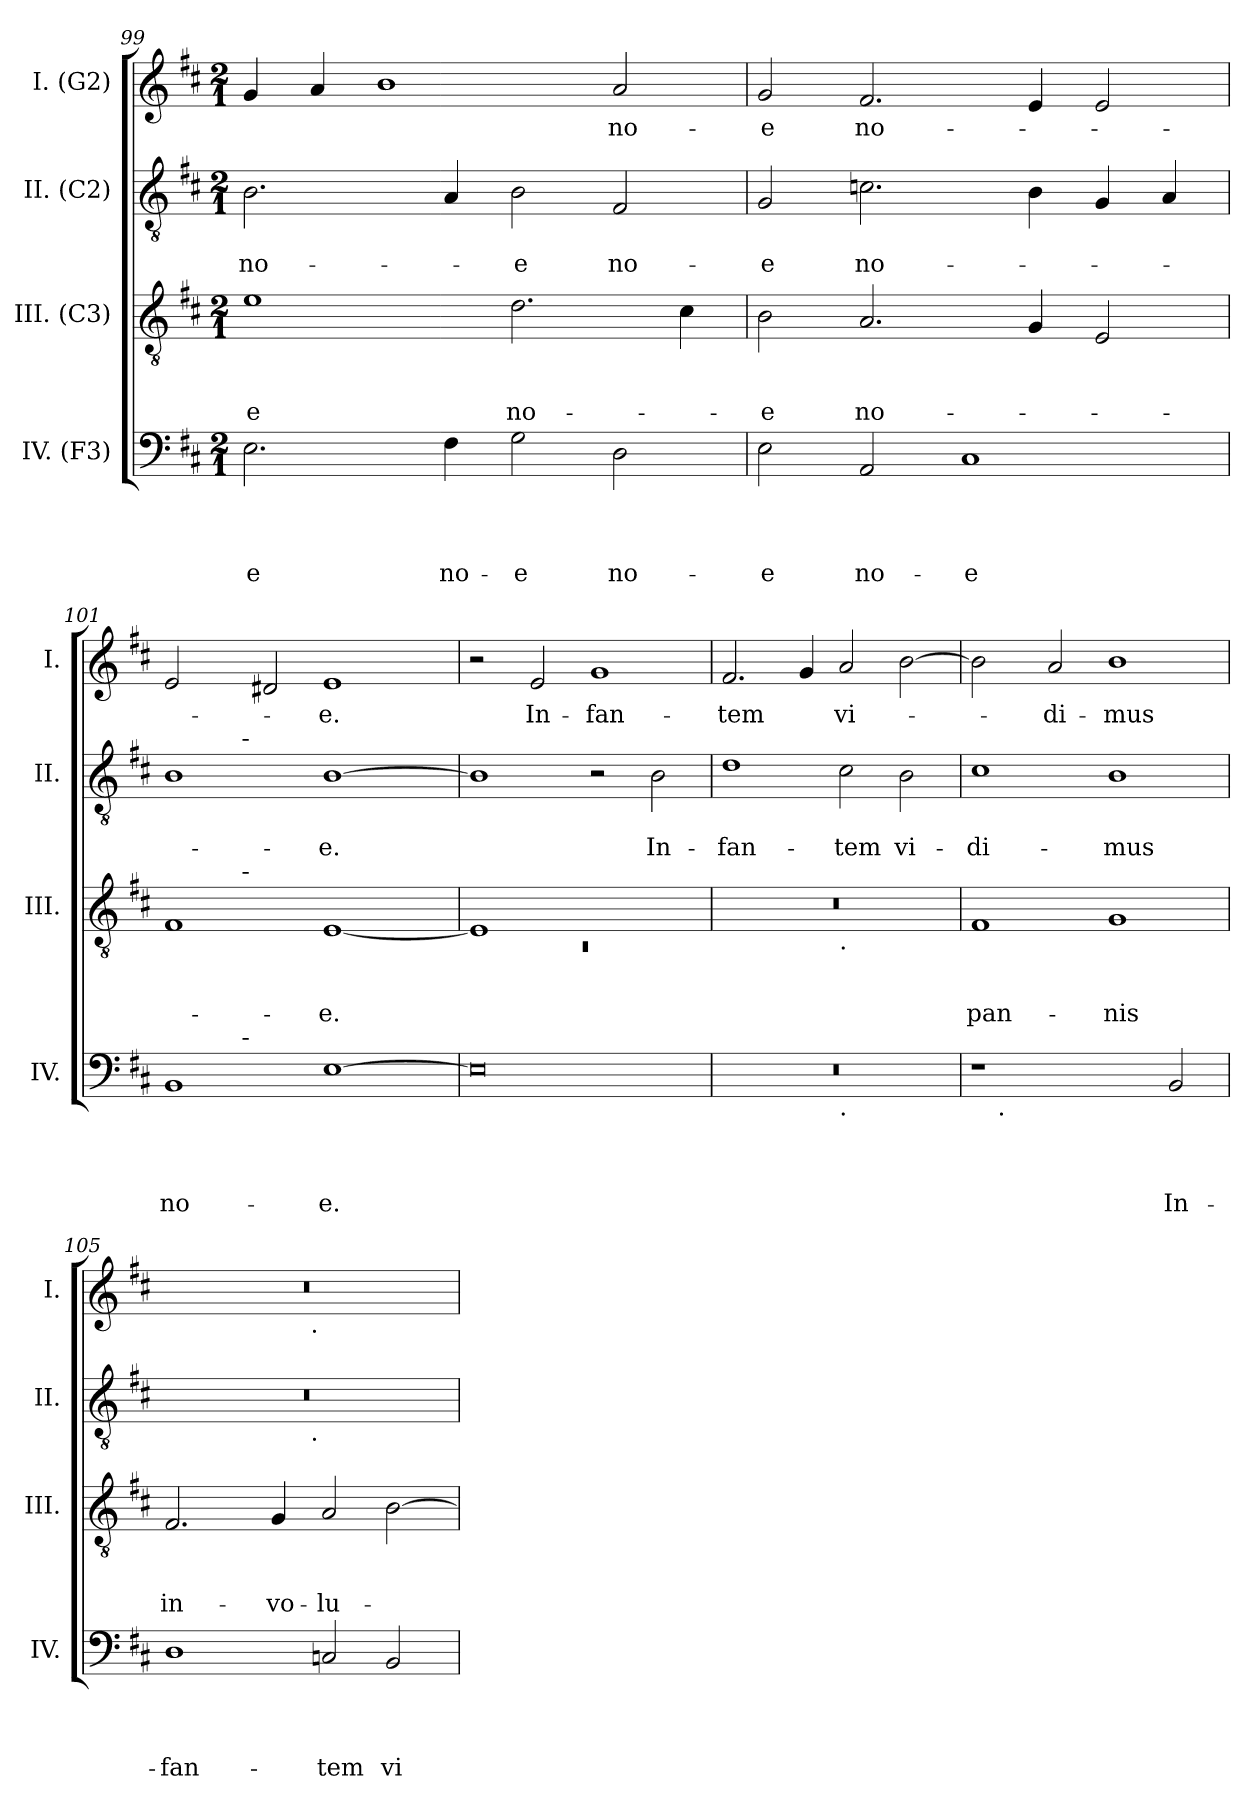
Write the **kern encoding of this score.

**kern	**text	**text	**text	**text	**kern	**text	**text	**text	**kern	**text	**text	**kern	**text
*part4	*part4	*part4	*part4	*part4	*part3	*part3	*part3	*part3	*part2	*part2	*part2	*part1	*part1
*staff4	*staff4	*staff4	*staff4	*staff4	*staff3	*staff3	*staff3	*staff3	*staff2	*staff2	*staff2	*staff1	*staff1
*I"IV. (F3)	*	*	*	*	*I"III. (C3)	*	*	*	*I"II. (C2)	*	*	*I"I. (G2)	*
*I'IV.	*	*	*	*	*I'III.	*	*	*	*I'II.	*	*	*I'I.	*
*clefF4	*	*	*	*	*clefGv2	*	*	*	*clefGv2	*	*	*clefG2	*
*k[f#c#]	*	*	*	*	*k[f#c#]	*	*	*	*k[f#c#]	*	*	*k[f#c#]	*
*D:	*	*	*	*	*D:	*	*	*	*D:	*	*	*D:	*
*M2/1	*	*	*	*	*M2/1	*	*	*	*M2/1	*	*	*M2/1	*
=99	=99	=99	=99	=99	=99	=99	=99	=99	=99	=99	=99	=99	=99
!	!	!	!	!LO:LY:b	!	!	!	!LO:LY:b:rj	!	!	!LO:LY:b	!	!
2.E\	.	.	.	-e	1e	.	.	-e	2.B\	.	no-	4g/	.
.	.	.	.	.	.	.	.	.	.	.	.	4a/	.
.	.	.	.	.	.	.	.	.	.	.	.	1b	.
!	!	!	!	!LO:LY:b	!	!	!	!	!	!	!	!	!
4F#\	.	.	.	no-	.	.	.	.	4A/	.	.	.	.
!	!	!	!	!LO:LY:b	!	!	!	!LO:LY:b	!	!	!LO:LY:b	!	!
2G\	.	.	.	-e	2.d\	.	.	no-	2B\	.	-e	.	.
!	!	!	!	!LO:LY:b	!	!	!	!	!	!	!LO:LY:b	!	!LO:LY:b
2D\	.	.	.	no-	.	.	.	.	2F#/	.	no-	2a/	no-
.	.	.	.	.	4c#\	.	.	.	.	.	.	.	.
=100	=100	=100	=100	=100	=100	=100	=100	=100	=100	=100	=100	=100	=100
!	!	!	!	!LO:LY:b	!	!	!	!LO:LY:b	!	!	!LO:LY:b	!	!LO:LY:b
2E\	.	.	.	-e	2B\	.	.	-e	2G/	.	-e	2g/	-e
!	!	!	!	!LO:LY:b	!	!	!	!LO:LY:b	!	!	!LO:LY:b	!	!LO:LY:b
2AA/	.	.	.	no-	2.A/	.	.	no-	2.c\	.	no-	2.f#/	no-
!	!	!	!	!LO:LY:b:rj	!	!	!	!	!	!	!	!	!
1C#	.	.	.	-e	.	.	.	.	.	.	.	.	.
.	.	.	.	.	4G/	.	.	.	4B\	.	.	4e/	.
.	.	.	.	.	2E/	.	.	.	4G/	.	.	2e/	.
.	.	.	.	.	.	.	.	.	4A/	.	.	.	.
!!LO:LB:g=z
=101	=101	=101	=101	=101	=101	=101	=101	=101	=101	=101	=101	=101	=101
!	!	!	!	!LO:LY:b	!	!	!	!	!	!	!	!	!
*^	*	*	*	*	*^	*	*	*	*^	*	*	*	*
1BB	4ryy	.	.	.	no-	1F#	4ryy	.	.	.	1B	4ryy	.	.	2e/	.
.	8ryy	.	.	.	.	.	8ryy	.	.	.	.	8ryy	.	.	.	.
.	32ryy	.	.	.	.	.	32ryy	.	.	.	.	32ryy	.	.	.	.
!	!	!	!	!	!	!	!	!	!	!	!	!LO:TX:a:t=-	!	!	!	!
!	!	!	!	!	!	!	!LO:TX:a:t=-	!	!	!	!	!	!	!	!	!
!	!LO:TX:a:t=-	!	!	!	!	!	!	!	!	!	!	!	!	!	!	!
.	1ryy	.	.	.	.	.	1ryy	.	.	.	.	1ryy	.	.	.	.
.	.	.	.	.	.	.	.	.	.	.	.	.	.	.	2d#X/	.
!	!	!	!	!	!LO:LY:b	!	!	!	!	!LO:LY:b	!	!	!	!LO:LY:b	!	!LO:LY:b
[>1E	.	.	.	.	-e.	[<1E	.	.	.	-e.	[>1B	.	.	-e.	1e	-e.
.	2ryy	.	.	.	.	.	2ryy	.	.	.	.	2ryy	.	.	.	.
.	16.ryy	.	.	.	.	.	16.ryy	.	.	.	.	16.ryy	.	.	.	.
=102	=102	=102	=102	=102	=102	=102	=102	=102	=102	=102	=102	=102	=102	=102	=102	=102
!	!	!	!	!	!	!	!LO:N:vis=1	!	!	!	!	!	!	!	!	!
*v	*v	*	*	*	*	*	*	*	*	*	*v	*v	*	*	*	*
0E]	.	.	.	.	1E]	0rC	.	.	.	1B]	.	.	2r	.
!	!	!	!	!	!	!	!	!	!	!	!	!	!	!LO:LY:b
.	.	.	.	.	.	.	.	.	.	.	.	.	2e/	In-
!	!	!	!	!	!	!	!	!	!	!	!	!	!	!LO:LY:b
.	.	.	.	.	1ryy	.	.	.	.	2r	.	.	1g	-fan-
!	!	!	!	!	!	!	!	!	!	!	!	!LO:LY:b	!	!
.	.	.	.	.	.	.	.	.	.	2B\	.	In-	.	.
=103	=103	=103	=103	=103	=103	=103	=103	=103	=103	=103	=103	=103	=103	=103
!	!	!	!	!	!	!	!	!	!	!	!	!LO:LY:b	!	!LO:LY:b
*^	*	*	*	*	*	*	*	*	*	*	*	*	*	*
0r	1ryy	.	.	.	.	0r	1ryy	.	.	.	1d	.	-fan-	2.f#/	-tem
.	.	.	.	.	.	.	.	.	.	.	.	.	.	4g/	.
!	!	!	!	!	!	!	!LO:TX:b:t=.	!	!	!	!	!	!	!	!
!	!LO:TX:b:t=.	!	!	!	!	!	!	!	!	!	!	!	!	!	!
!	!	!	!	!	!	!	!	!	!	!	!	!	!LO:LY:b	!	!LO:LY:b
.	1ryy	.	.	.	.	.	1ryy	.	.	.	2c#\	.	-tem	2a/	vi-
!	!	!	!	!	!	!	!	!	!	!	!	!	!LO:LY:b	!	!
.	.	.	.	.	.	.	.	.	.	.	2B\	.	vi-	[>2b\	.
=104	=104	=104	=104	=104	=104	=104	=104	=104	=104	=104	=104	=104	=104	=104	=104
!	!	!	!	!	!	!	!	!	!	!LO:LY:b	!	!	!LO:LY:b	!	!
*	*	*	*	*	*	*v	*v	*	*	*	*	*	*	*	*
1r	8ryy	.	.	.	.	1F#	.	.	pan-	1c#	.	-di-	2b\]	.
!	!LO:TX:b:t=.	!	!	!	!	!	!	!	!	!	!	!	!	!
.	1...ryy	.	.	.	.	.	.	.	.	.	.	.	.	.
!	!	!	!	!	!	!	!	!	!	!	!	!	!	!LO:LY:b
.	.	.	.	.	.	.	.	.	.	.	.	.	2a/	-di-
!	!	!	!	!	!	!	!	!	!LO:LY:b	!	!	!LO:LY:b	!	!LO:LY:b
2ryy	.	.	.	.	.	1G	.	.	-nis	1B	.	-mus	1b	-mus
!	!	!	!	!	!LO:LY:b	!	!	!	!	!	!	!	!	!
2BB/	.	.	.	.	In-	.	.	.	.	.	.	.	.	.
=105	=105	=105	=105	=105	=105	=105	=105	=105	=105	=105	=105	=105	=105	=105
!	!	!	!	!	!LO:LY:b	!	!	!	!LO:LY:b	!	!	!	!	!
*v	*v	*	*	*	*	*	*	*	*	*^	*	*	*^	*
1D	.	.	.	-fan-	2.F#/	.	.	in-	0r	2ryy	.	.	0r	2ryy	.
.	.	.	.	.	.	.	.	.	.	4...ryy	.	.	.	4...ryy	.
!	!	!	!	!	!	!	!	!LO:LY:b	!	!	!	!	!	!	!
.	.	.	.	.	4G/	.	.	-vo-	.	.	.	.	.	.	.
!	!	!	!	!	!	!	!	!	!	!	!	!	!	!LO:TX:b:t=.	!
!	!	!	!	!	!	!	!	!	!	!LO:TX:b:t=.	!	!	!	!	!
.	.	.	.	.	.	.	.	.	.	1ryy	.	.	.	1ryy	.
!	!	!	!	!LO:LY:b	!	!	!	!LO:LY:b	!	!	!	!	!	!	!
2C/	.	.	.	-tem	2A/	.	.	-lu-	.	.	.	.	.	.	.
!	!	!	!	!LO:LY:b	!	!	!	!	!	!	!	!	!	!	!
2BB/	.	.	.	vi-	[<2B\	.	.	.	.	.	.	.	.	.	.
.	.	.	.	.	.	.	.	.	.	32ryy	.	.	.	32ryy	.
*	*	*	*	*	*	*	*	*	*v	*v	*	*	*	*	*
*	*	*	*	*	*	*	*	*	*	*	*	*v	*v	*
=	=	=	=	=	=	=	=	=	=	=	=	=	=
*-	*-	*-	*-	*-	*-	*-	*-	*-	*-	*-	*-	*-	*-
